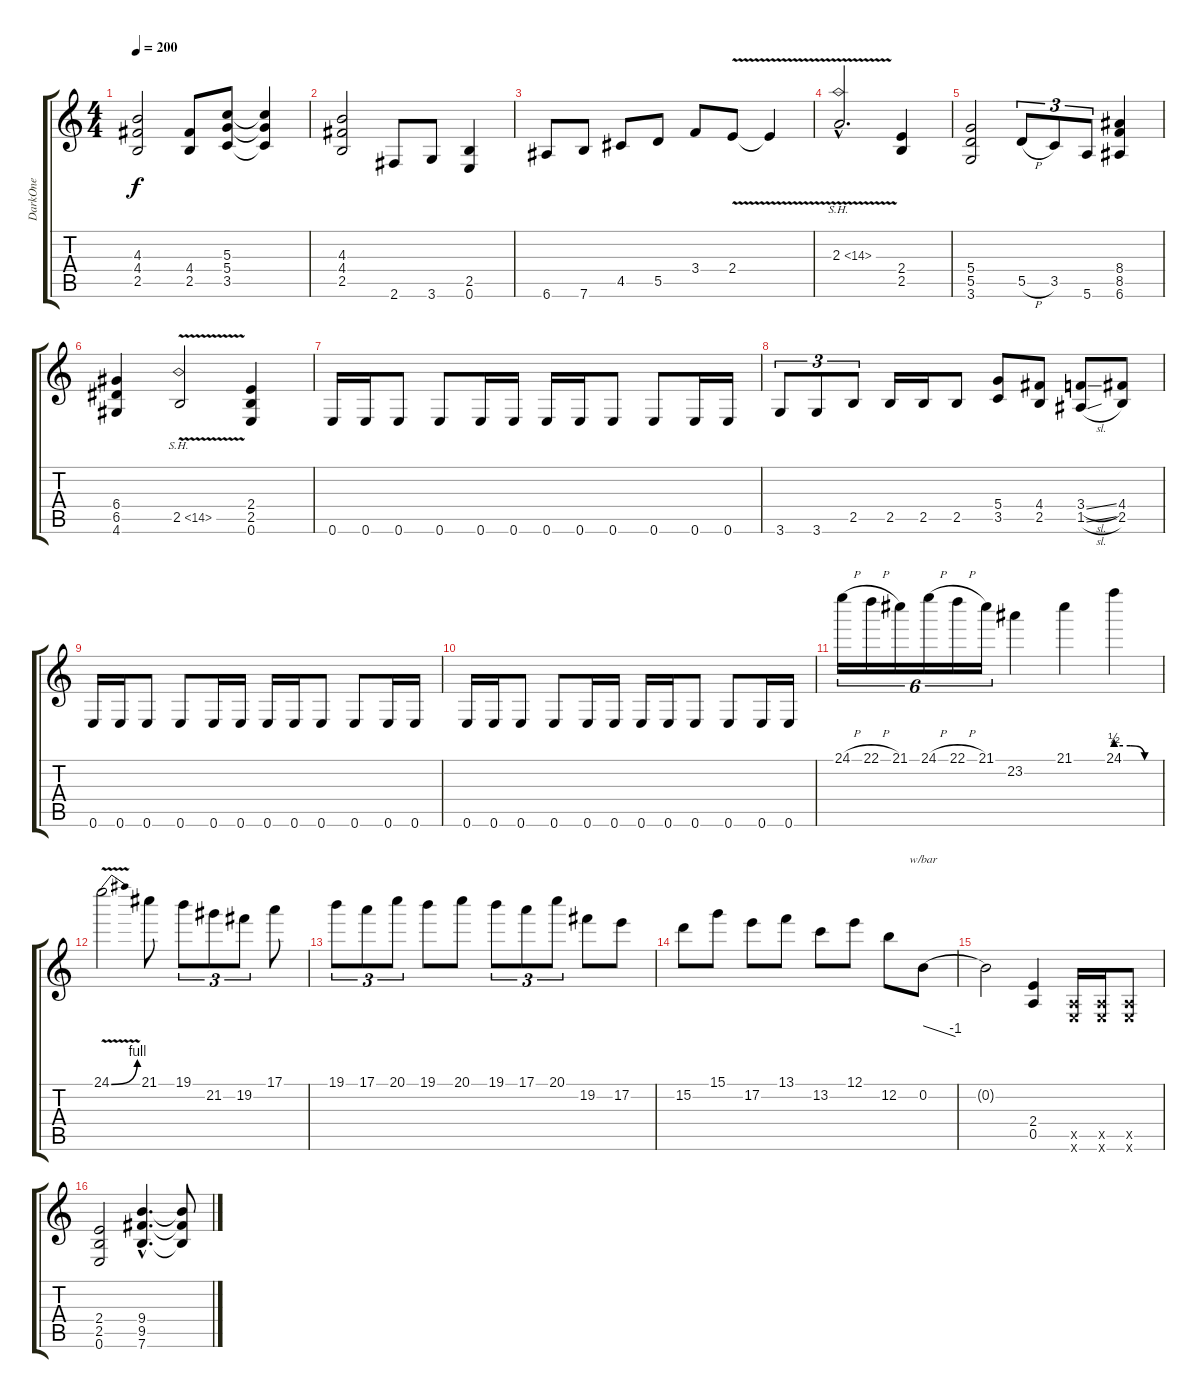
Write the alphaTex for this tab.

\track ("DarkOne" "DarkOne") {instrument distortionguitar}
\staff {score tabs}
\tuning (E4 B3 G3 D3 A2 E2) {hide}
\ts (4 4)
\tempo 200
\clef g2
\ks c
(4.3{t} 4.4{t} 2.5{t}).2{dy f} (4.4 2.5).8 (5.3 5.4 3.5).8 (5.3{t} 5.4{t} 3.5{t}).4 |
(4.3 4.4 2.5).2 2.6.8 3.6.8 (2.5 0.6).4 |
6.6.8 7.6.8 4.5.8 5.5.8 3.4.8 2.4{v}.8 2.4{t}.4 |
2.3{sh 12 v hac}.2{d} (2.4 2.5).4 |
(5.4 5.5 3.6).2 5.5{h}.8{tu (3 2)} 3.5.8{tu (3 2)} 5.6.8{tu (3 2)} (8.4 8.5 6.6).4 |
(6.4 6.5 4.6).4 2.5{sh 12 v}.2 (2.4 2.5 0.6).4 |
0.6.16 0.6.16 0.6.8 0.6.8 0.6.16 0.6.16 0.6.16 0.6.16 0.6.8 0.6.8 0.6.16 0.6.16 |
3.6.8{tu (3 2)} 3.6.8{tu (3 2)} 2.5.8{tu (3 2)} 2.5.16 2.5.16 2.5.8 (5.4 3.5).8 (4.4 2.5).8 (3.4{sl} 1.5{sl}).8 (4.4 2.5).8 |
0.6.16 0.6.16 0.6.8 0.6.8 0.6.16 0.6.16 0.6.16 0.6.16 0.6.8 0.6.8 0.6.16 0.6.16 |
0.6.16 0.6.16 0.6.8 0.6.8 0.6.16 0.6.16 0.6.16 0.6.16 0.6.8 0.6.8 0.6.16 0.6.16 |
24.1{h}.16{tu (6 4)} 22.1{h}.16{tu (6 4)} 21.1.16{tu (6 4)} 24.1{h}.16{tu (6 4)} 22.1{h}.16{tu (6 4)} 21.1.16{tu (6 4)} 23.2.4 21.1.4 24.1{be (custom 0 2 20 2 40 0 60 0)}.4 |
24.1{be (bend 0 0 60 4) v}.2 21.1.8 19.1.8{tu (3 2)} 21.2.8{tu (3 2)} 19.2.8{tu (3 2)} 17.1.8 |
19.1.8{tu (3 2)} 17.1.8{tu (3 2)} 20.1.8{tu (3 2)} 19.1.8 20.1.8 19.1.8{tu (3 2)} 17.1.8{tu (3 2)} 20.1.8{tu (3 2)} 19.2.8 17.2.8 |
15.2.8 15.1.8 17.2.8 13.1.8 13.2.8 12.1.8 12.2.8 0.2.8{tbe (dive default 0 0 60 -4)} |
0.2{t}.2 (2.4 0.5).4 (0.5{x} 0.6{x}).16 (0.5{x} 0.6{x}).16 (0.5{x} 0.6{x}).8 |
(2.4 2.5 0.6).2 (9.4{hac} 9.5{hac} 7.6{hac}).4{d} (9.4{t} 9.5{t} 7.6{t}).8
